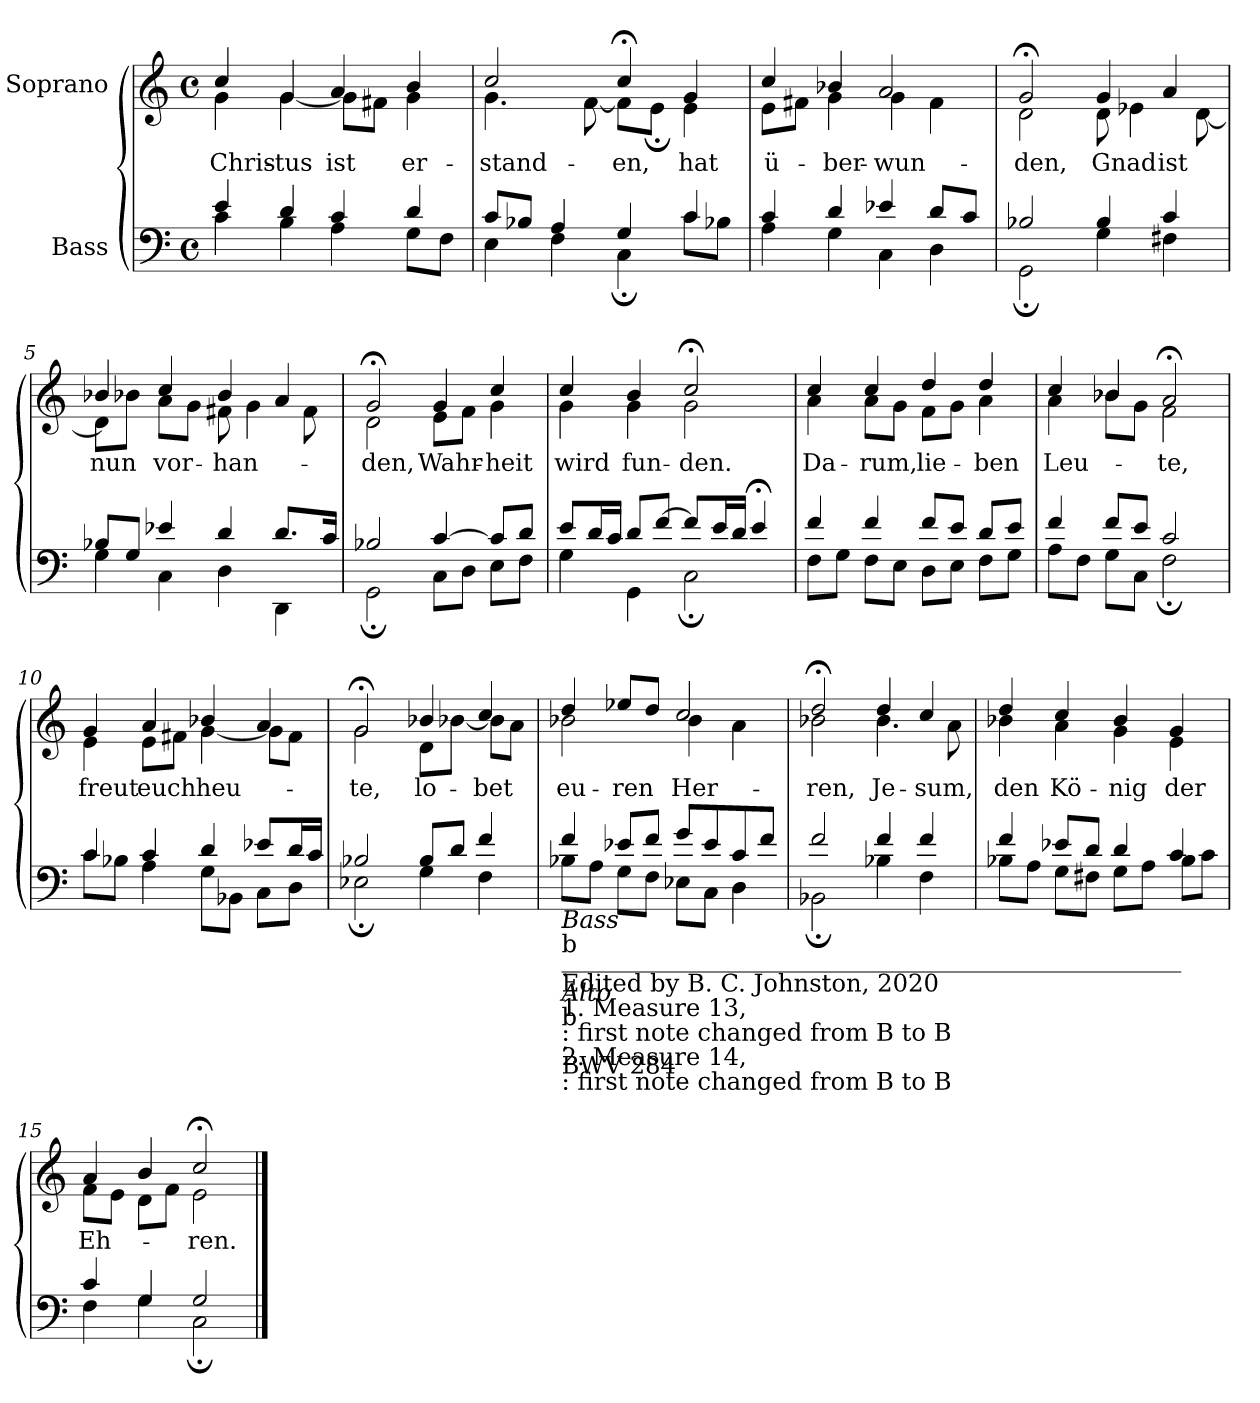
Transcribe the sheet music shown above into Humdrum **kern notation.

**kern	**kern	**text
*part2	*part1	*part1
*staff2	*staff1	*staff1
*I"Bass	*I"Soprano	*
*clefF4	*clefG2	*
*k[]	*k[]	*
*M4/4	*M4/4	*
*met(c)	*met(c)	*
*MM70	*MM70	*
=1	=1	=1
*^	*	*
!	!	!	!LO:LY:b
*	*	*^	*
4e/	4c\	4cc/	4g\	Chris-
!	!	!	!	!LO:LY:b
4d/	4B\	4g/	[4g\	-tus
!	!	!	!	!LO:LY:b
4c/	4A\	4a/	8g\L]	ist
.	.	.	8f#X\J	.
!	!	!	!	!LO:LY:b
4d/	8G\L	4b/	4g\	er-
.	8F\J	.	.	.
=2	=2	=2	=2	=2
!	!	!	!	!LO:LY:b
8c/L	4E\	2cc/	4.g\	-stand-
8B-X/J	.	.	.	.
4A/	4F\	.	.	.
.	.	.	[8f\	.
!	!	!	!	!LO:LY:b
4G/	4C;\	4cc;</	8f\L]	-en,
.	.	.	8e;\J	.
!	!	!	!	!LO:LY:b
4c/	8c\L	4g/	4e\	hat
.	8B-X\J	.	.	.
=3	=3	=3	=3	=3
!	!	!	!	!LO:LY:b
4c/	4A\	4cc/	8e\L	ü-
.	.	.	8f#X\J	.
!	!	!	!	!LO:LY:b
4d/	4G\	4b-X/	4g\	-ber-
!	!	!	!	!LO:LY:b
4e-X/	4C\	2a/	4g\	-wun-
8d/L	4D\	.	4f#\	.
8c/J	.	.	.	.
=4	=4	=4	=4	=4
!	!	!	!	!LO:LY:b
2B-X/	2GG;\	2g;</	2d\	-den,
!	!	!	!	!LO:LY:b
4B-/	4G\	4g/	8d\	Gnad
.	.	.	4e-X\	.
!	!	!	!	!LO:LY:b
4c/	4F#X\	4a/	.	ist
.	.	.	[8d\	.
=5	=5	=5	=5	=5
!	!	!	!	!LO:LY:b
8B-X/L	4G\	4b-X/	8d\L]	nun
8G/J	.	.	8b-X\J	.
!	!	!	!	!LO:LY:b
4e-X/	4C\	4cc/	8a\L	vor-
.	.	.	8g\J	.
!	!	!	!	!LO:LY:b
4d/	4D\	4b-/	8f#X\	-han-
.	.	.	4g\	.
8.d/L	4DD\	4a/	.	.
.	.	.	8f#\	.
16c/Jk	.	.	.	.
!!LO:LB:g=z	!!
=6	=6	=6	=6	=6
!	!	!	!	!LO:LY:b
2B-X/	2GG;\	2g;</	2d\	-den,
!	!	!	!	!LO:LY:b
[4c/	8C\L	4g/	8e\L	Wahr-
.	8D\J	.	8f\J	.
!	!	!	!	!LO:LY:b
8c/L]	8E\L	4cc/	4g\	-heit
8d/J	8F\J	.	.	.
=7	=7	=7	=7	=7
!	!	!	!	!LO:LY:b
8e/L	4G\	4cc/	4g\	wird
16d/L	.	.	.	.
16c/JJ	.	.	.	.
!	!	!	!	!LO:LY:b
8d/L	4GG\	4b/	4g\	fun-
[8f/J	.	.	.	.
!	!	!	!	!LO:LY:b
8f/L]	2C;\	2cc;</	2g\	-den.
16e/L	.	.	.	.
16d/JJ	.	.	.	.
4e;</	.	.	.	.
=8	=8	=8	=8	=8
!	!	!	!	!LO:LY:b
4f/	8F\L	4cc/	4a\	Da-
.	8G\J	.	.	.
!	!	!	!	!LO:LY:b
4f/	8F\L	4cc/	8a\L	-rum,
.	8E\J	.	8g\J	.
!	!	!	!	!LO:LY:b
8f/L	8D\L	4dd/	8f\L	lie-
8e/J	8E\J	.	8g\J	.
!	!	!	!	!LO:LY:b
8d/L	8F\L	4dd/	4a\	-ben
8e/J	8G\J	.	.	.
=9	=9	=9	=9	=9
!	!	!	!	!LO:LY:b
4f/	8A\L	4cc/	4a\	Leu-
.	8F\J	.	.	.
8f/L	8G\L	4b-X/	8b-\L	.
8e/J	8C\J	.	8g\J	.
!	!	!	!	!LO:LY:b
2c/	2F;\	2a;</	2f\	-te,
=10	=10	=10	=10	=10
!	!	!	!	!LO:LY:b
4c/	8c\L	4g/	4e\	freut
.	8B-X\J	.	.	.
!	!	!	!	!LO:LY:b
4c/	4A\	4a/	8e\L	euch
.	.	.	8f#X\J	.
!	!	!	!	!LO:LY:b
4d/	8G\L	4b-X/	[4g\	heu-
.	8BB-X\J	.	.	.
8e-X/L	8C\L	4a/	8g\L]	.
16d/L	8D\J	.	8f#\J	.
16c/JJ	.	.	.	.
=11	=11	=11	=11	=11
!	!	!	!	!LO:LY:b
2B-X/	2E-X;\	2g;</	2g\	-te,
!	!	!	!	!LO:LY:b
8B-/L	4G\	4b-X/	8d\L	lo-
8d/J	.	.	[8b-X\J	.
!	!	!	!	!LO:LY:b
4f/	4F\	4cc/	8b-\L]	-bet
.	.	.	8a\J	.
!!LO:LB:g=z	!!
=12	=12	=12	=12	=12
!LO:TX:b:t=___________________________________________________	!	!	!	!
!LO:TX:b:t=Edited by B. C. Johnston, 2020	!	!	!	!
!LO:TX:b:t=1.  Measure 13,	!	!	!	!
!LO:TX:b:i:t=Bass	!	!	!	!
!LO:TX:b:t=&colon; first note changed from B to B	!	!	!	!
!LO:TX:b:t=b	!	!	!	!
!LO:TX:b:t=.	!	!	!	!
!LO:TX:b:t=2.  Measure 14,	!	!	!	!
!LO:TX:b:i:t=Alto	!	!	!	!
!LO:TX:b:t=&colon; first note changed from B to B	!	!	!	!
!LO:TX:b:t=b	!	!	!	!
!LO:TX:b:t=.	!	!	!	!
!LO:TX:b:t=BWV 284	!	!	!	!
!	!	!	!	!LO:LY:b
4f/	8B-X\L	4dd/	2b-X\	eu-
.	8A\J	.	.	.
!	!	!	!	!LO:LY:b
8e-X/L	8G\L	8ee-X/L	.	-ren
8f/J	8F\J	8dd/J	.	.
!	!	!	!	!LO:LY:b
8g/L	8E-X\L	2cc/	4b-\	Her-
8e-/	8C\J	.	.	.
8c/	4D\	.	4a\	.
8f/J	.	.	.	.
=13	=13	=13	=13	=13
!	!	!	!	!LO:LY:b
2f/	2BB-X;\	2dd;</	2b-X\	-ren,
!	!	!	!	!LO:LY:b
4f/	4B-X\	4dd/	4.b-\	Je-
!	!	!	!	!LO:LY:b
4f/	4F\	4cc/	.	-sum,
.	.	.	8a\	.
=14	=14	=14	=14	=14
!	!	!	!	!LO:LY:b
4f/	8B-X\L	4dd/	4b-X\	den
.	8A\J	.	.	.
!	!	!	!	!LO:LY:b
8e-X/L	8G\L	4cc/	4a\	Kö-
8d/J	8F#X\J	.	.	.
!	!	!	!	!LO:LY:b
4d/	8G\L	4b-/	4g\	-nig
.	8A\J	.	.	.
!	!	!	!	!LO:LY:b
4c/	8B-\L	4g/	4e\	der
.	8c\J	.	.	.
=15	=15	=15	=15	=15
!	!	!	!	!LO:LY:b
4c/	4F\	4a/	8f\L	Eh-
.	.	.	8e\J	.
4G/	4G\	4b/	8d\L	.
.	.	.	8f\J	.
!	!	!	!	!LO:LY:b
2G/	2C;\	2cc;</	2e\	-ren.
*v	*v	*	*	*
*	*v	*v	*
==	==	==
*-	*-	*-
